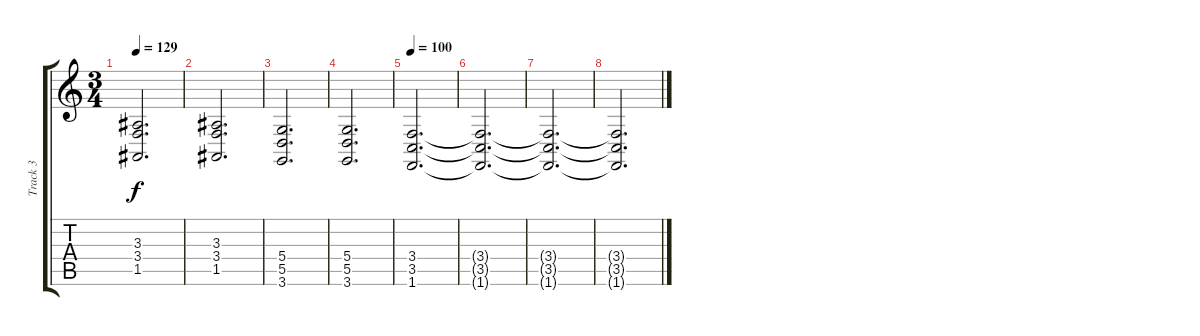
\track ("Track 3" "Track 3") {instrument viola}
\staff {score tabs}
\tuning (E4 B3 G3 D3 A2 E2) {hide}
\ts (3 4)
\tempo 129
\clef g2
\ks c
(3.3 3.4 1.5).2{d dy f} |
(3.3 3.4 1.5).2{d} |
(5.4 5.5 3.6).2{d} |
(5.4 5.5 3.6).2{d} |
\tempo 100
(3.4 3.5 1.6).2{d} |
(3.4{t} 3.5{t} 1.6{t}).2{d} |
(3.4{t} 3.5{t} 1.6{t}).2{d} |
(3.4{t} 3.5{t} 1.6{t}).2{d}
